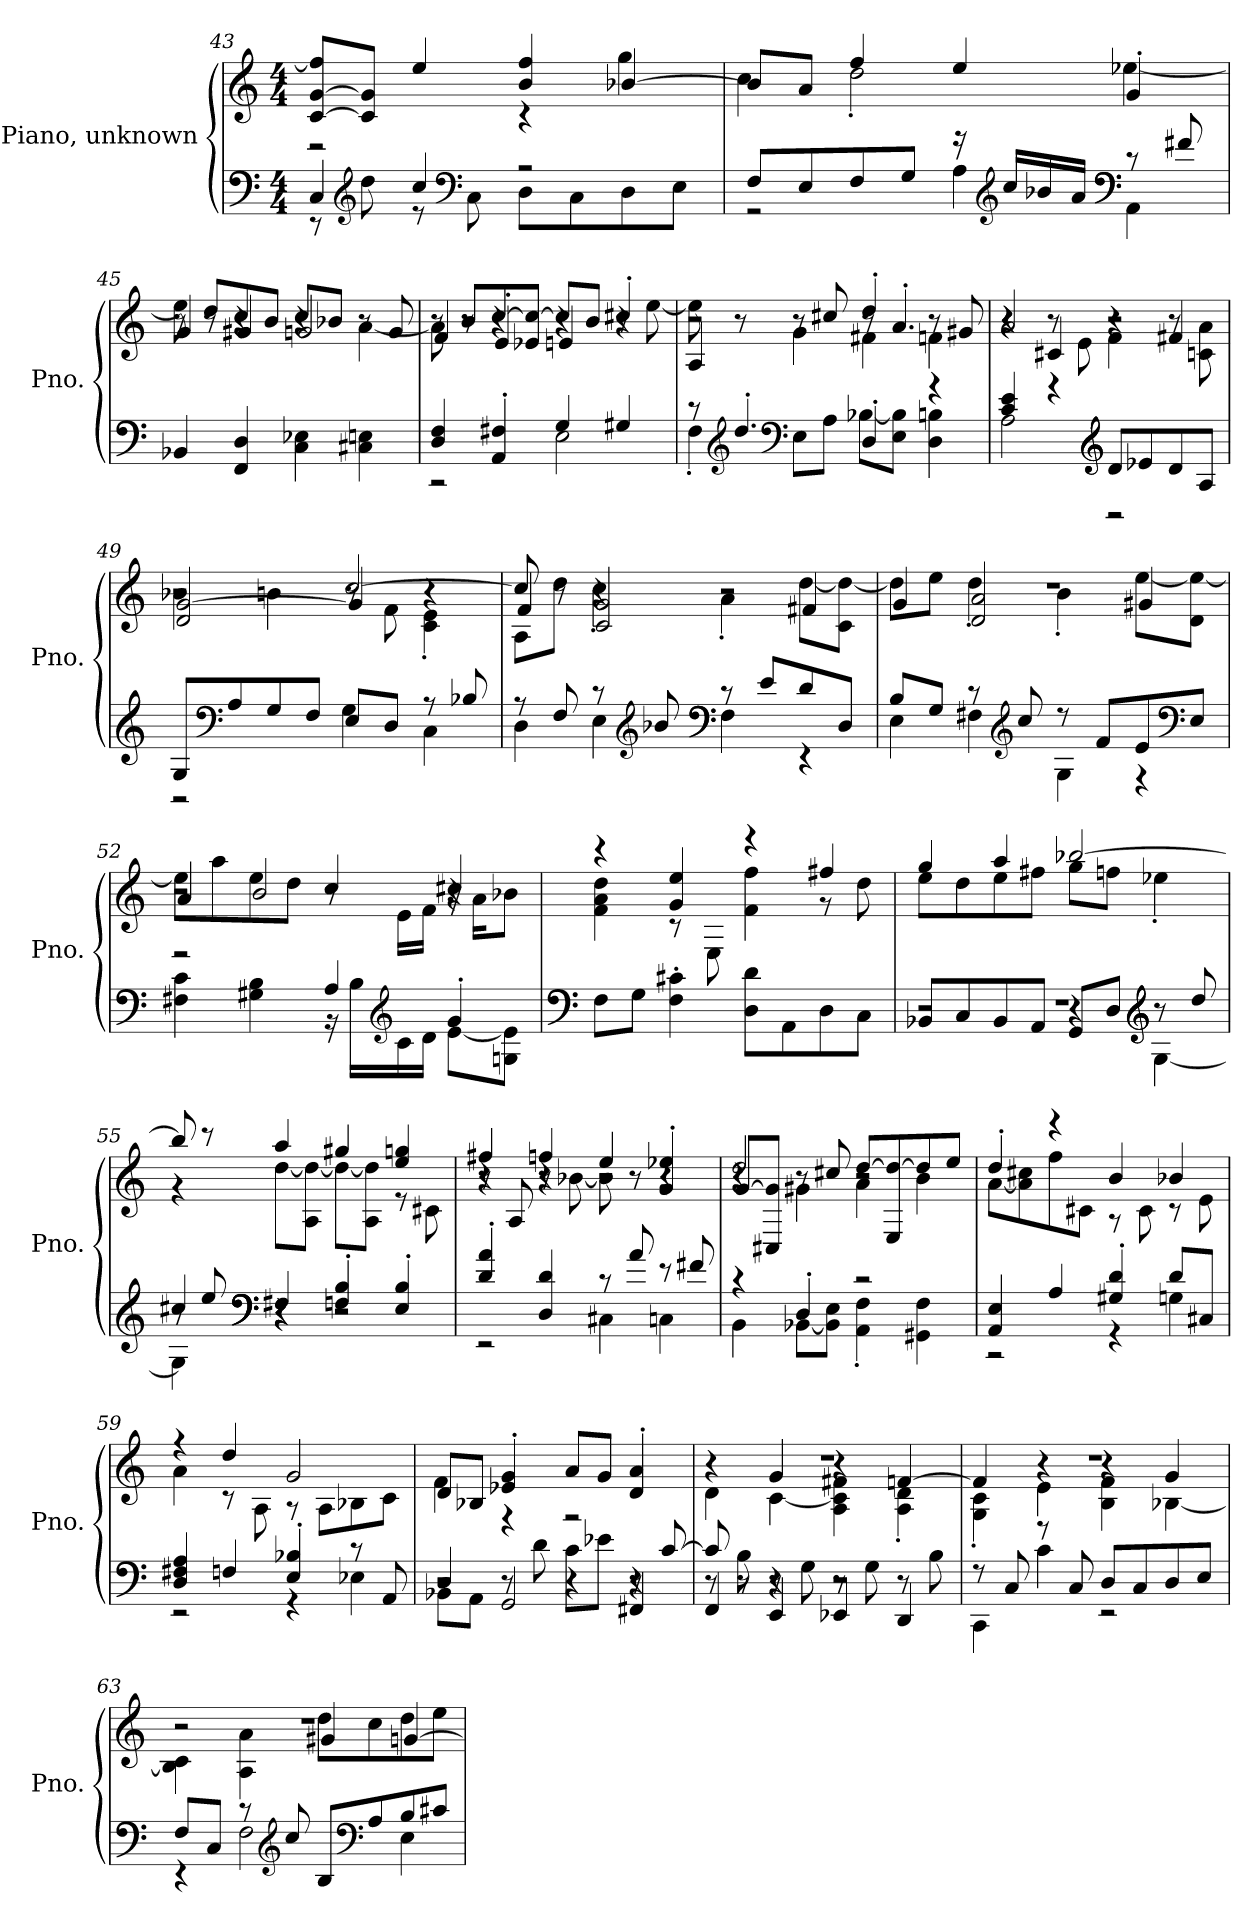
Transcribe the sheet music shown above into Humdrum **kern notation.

**kern	**kern
*part1	*part1
*staff2	*staff1
*I"Piano, unknown	*
*I'Pno.	*
!!LO:LB:g=z
*clefF4	*clefG2
*k[]	*k[]
*M4/4	*M4/4
=43	=43
*^	*^
4C/	8r	[8c/ [8g/ 8ff/]L	2r
*clefG2	*	*	*
.	8dd\	8c/] 8g/]J	.
4cc/	8r	4ee/	.
*clefF4	*	*	*
.	8C\	.	.
2r	8D\L	4b/ 4ff/	4r
.	8C\	.	.
.	8D\	[4b-X/	4gg\
.	8E\J	.	.
=44	=44	=44	=44
8F/L	2r	8b-/L]	4cc\
8E/	.	8a/J	.
8F/	.	4ff/	2dd'\
8G/J	.	.	.
16r	4A\	4ee/	.
*clefG2	*	*	*
16cc/LL	.	.	.
16b-X/	.	.	.
16a/JJ	.	.	.
*clefF4	*	*	*
8r	4AA\	4g'/	[4ee-X\
8f#X/	.	.	.
*v	*v	*	*
=45	=45	=45
*	*	*^
4BB-X/	8r	8ee-\]	4g/
.	8dd/L	8r	.
4FF/ 4D/	8cc/	4r	4g#X/
.	8b/J	.	.
4C\ 4E-X\	8cc/L	4r	2gn/
.	8b-X/J	.	.
4C#X\ 4En\	8r	[4a\	.
.	8g/	.	.
!!LO:LB:g=z	!!	!!
=46	=46	=46	=46
*^	*	*	*
4D/ 4F/	2r	8r	8a\]	4f/
.	.	8b/L	8r	.
4AA/' 4F#X/'	.	[8cc/	4r	4e'/
.	.	8e-X/ 8cc/_J	.	.
4G/	2E\	8cc/L]	4r	4en/
.	.	8b/J	.	.
4G#X/	.	4cc#X'/	8r	4r
.	.	.	[8ee\	.
=47	=47	=47	=47	=47
8r	4F'\	4A/	8ee\]	2r
*clefG2	*	*	*	*
4.dd'/	.	.	8r	.
*clefF4	*	*	*	*
.	8E\L	8r	4g\	.
.	8A\J	8cc#X/	.	.
4D'/	[8B-X\L	4dd'/	4f#X\	8r
.	8E\ 8B-\]J	.	.	4.a'/
4r	4D\ 4Bn\	8r	4fn\	.
.	.	8g#X/	.	.
=48	=48	=48	=48	=48
4c/ 4e/	2A\	2a/	4r	4r
4r	.	.	8r	4c#X/
.	.	.	8e\	.
*clefG2	*	*	*	*
8d/L	2r	4r	4f\	2r
8e-X/	.	.	.	.
8d/	.	4f#X/	8r	.
8A/J	.	.	8cn\ 8a\	.
!!LO:PB:g=z	!!	!!
=49	=49	=49	=49	=49
8G/L	2r	2r	4b-X\	2d/ [2g/
*clefF4	*	*	*	*
8A/	.	.	.	.
8G/	.	.	4bn\	.
8F/J	.	.	.	.
8E/L	4G\	[2cc/	8r	4g/]
8D/J	.	.	8f\	.
8r	4C\	.	4c\' 4e\'	4r
8B-X/	.	.	.	.
=50	=50	=50	=50	=50
8r	4D\	8cc/]	8A\L	4f/
8F/	.	8r	8dd\J	.
8r	4E\	4r	4cc'\	2c/ 2g/
*clefG2	*	*	*	*
8b-X/	.	.	.	.
*clefF4	*	*	*	*
8r	4F\	2r	4a'\	.
8e/L	.	.	.	.
8d/	4r	.	[8dd\L	4f#X/
8D/J	.	.	8c\ 8dd\_J	.
=51	=51	=51	=51	=51
8B/L	4E\	1r	8dd\L]	4g/
8G/J	.	.	8ee\J	.
8r	4F#X\	.	4dd'\	2d/ 2a/
*clefG2	*	*	*	*
8cc/	.	.	.	.
8r	4G\	.	4b'\	.
8f/L	.	.	.	.
8e/	4r	.	[8ee\L	4g#X/
*clefF4	*	*	*	*
8E/J	.	.	8d\ 8ee\_J	.
!!LO:LB:g=z	!!	!!
=52	=52	=52	=52	=52
2r	4F#X\ 4c\	2r	8ee\L]	4a/
.	.	.	8aa\	.
.	4G#X\ 4B\	.	8ee\	2b/
.	.	.	8dd\J	.
4A/	16r	4cc/	8r	.
.	16B\LL	.	.	.
*clefG2	*	*	*	*
.	16c\	.	16e\LL	.
.	16d\JJ	.	16f\JJ	.
4g'/	[8e\L	4cc#X/	16r	4r
.	.	.	16a\KL	.
.	8Gn\ 8e\]J	.	8b-X\J	.
*v	*v	*	*	*
*	*v	*v	*v
=53	=53
*clefF4	*
*	*^
8F\L	4r	4f\ 4a\ 4dd\
8G\J	.	.
4F\' 4c#X\'	4g/ 4ee/	8r
.	.	8E\
8D\ 8d\L	4r	4f\ 4ff\
8AA\	.	.
8D\	4ff#X/	8r
8C\J	.	8dd\
=54	=54	=54
*^	*	*
*	*^	*	*
1r	2r	8BB-X/L	4gg/	8ee\L
.	.	8C/	.	8dd\
.	.	8BB-/	4aa/	8ee\
.	.	8AA/J	.	8ff#X\J
.	4r	8GG/L	[2bb-X/	8gg\L
.	.	8D/J	.	8ffn\J
*clefG2	*	*	*	*
.	[4G\	8r	.	4ee-X'\
.	.	8dd/	.	.
!!LO:LB:g=z	!!
=55	=55	=55	=55	=55
4cc#X/	4G\]	8r	8bb-/]	4r
.	.	8ee/	8r	.
*clefF4	*	*	*	*
4r	4r	4F#X/	4aa/	[8dd\L
.	.	.	.	8A\ 8dd\_J
2r	2r	4Fn/' 4B/'	4gg#X/	8dd\L_
.	.	.	.	8A\ 8dd\]J
.	.	4E/' 4B/'	4ee/ 4ggn/	8r
.	.	.	.	8c#X\
*	*v	*v	*	*
=56	=56	=56	=56
*	*	*	*^
4d/' 4a/'	2r	4ff#X/	4r	8r
.	.	.	.	8A/
4D/ 4d/	.	4ffn/	8r	4r
.	.	.	[8b-X\	.
8r	4C#X\	2r	8b-\]	4ee/
8a/	.	.	8r	.
8r	4Cn\	.	4r	4g/' 4ee-X/'
8f#X/	.	.	.	.
=57	=57	=57	=57	=57
4r	4BB\	2dd/	4r	[8g/L
.	.	.	.	8C#X/ 8g/]J
4D'/	[8BB-X\L	.	4g#X\	8r
.	8BB-\] 8E\J	.	.	8cc#X/
2r	4AA\' 4F\'	2r	4a\	[8dd/L
.	.	.	.	8E/ 8dd/_
.	4GG#X\ 4F\	.	4b\	8dd/]
.	.	.	.	8ee/J
*	*	*	*v	*v
!!LO:LB:g=z
=58	=58	=58	=58
4AA/ 4E/	2r	4dd'/	[8a\L
.	.	.	8a\] 8cc#X\
4A/	.	4r	8ff\
.	.	.	8c#X\J
4G#X/' 4d/'	4r	4b/	8r
.	.	.	8c#\
8d/L	4Gn\	4b-X/	8r
8C#X/J	.	.	8e\
=59	=59	=59	=59
4D/ 4F#X/ 4A/	2r	4r	4a\
4Fn/	.	4dd/	8r
.	.	.	8A\
4E/' 4B-X/'	4r	2g/	8r
.	.	.	8A\L
8r	4E-X\	.	8B-X\
8AA/	.	.	8c\J
=60	=60	=60	=60
*	*^	*	*
2r	8BB-X\L	4D/	8d/L	4f\
.	8AA\J	.	8B-X/J	.
.	8r	2GG/	4e-X/' 4g/'	4r
.	8d\	.	.	.
4r	8c\L	.	8a/L	2r
.	8e-X\J	.	8g/J	.
8r	4r	4FF#X/	4d/' 4a/'	.
[8c/	.	.	.	.
=61	=61	=61	=61	=61
*	*	*	*	*^
8c/]	8r	4FF/	1r	4d\	4r
8r	8B\	.	.	.	.
4r	8r	4EE/	.	[4c\	4g/
.	8G\	.	.	.	.
2r	8r	4EE-X/	.	4A\ 4c\] 4f#X\	4r
.	8G\	.	.	.	.
.	8r	4DD/	.	4A\' 4d\'	[4fn/
.	8B\	.	.	.	.
*	*v	*v	*	*	*
!!LO:LB:g=z	!!	!!
=62	=62	=62	=62	=62
8r	4CC\	1r	4G\' 4c\'	4f/]
8C/	.	.	.	.
8r	4c\	.	4e\	4r
8C/	.	.	.	.
8D/L	2r	.	4B\ 4f\	4r
8C/	.	.	.	.
8D/	.	.	[4B-X\	4g/
8E/J	.	.	.	.
=63	=63	=63	=63	=63
8F/L	4r	1r	4B-\] 4c\	2r
8C/J	.	.	.	.
8r	2F\	.	4A\ 4a\	.
*clefG2	*	*	*	*
8cc/	.	.	.	.
8B/L	.	.	8dd\L	4g#X/
*clefF4	*	*	*	*
8A/	.	.	8cc\	.
8B/	4E\	.	8dd\	[4gn/
8c#X/J	.	.	8ee\J	.
*v	*v	*	*	*
*	*v	*v	*v
=	=
*-	*-
